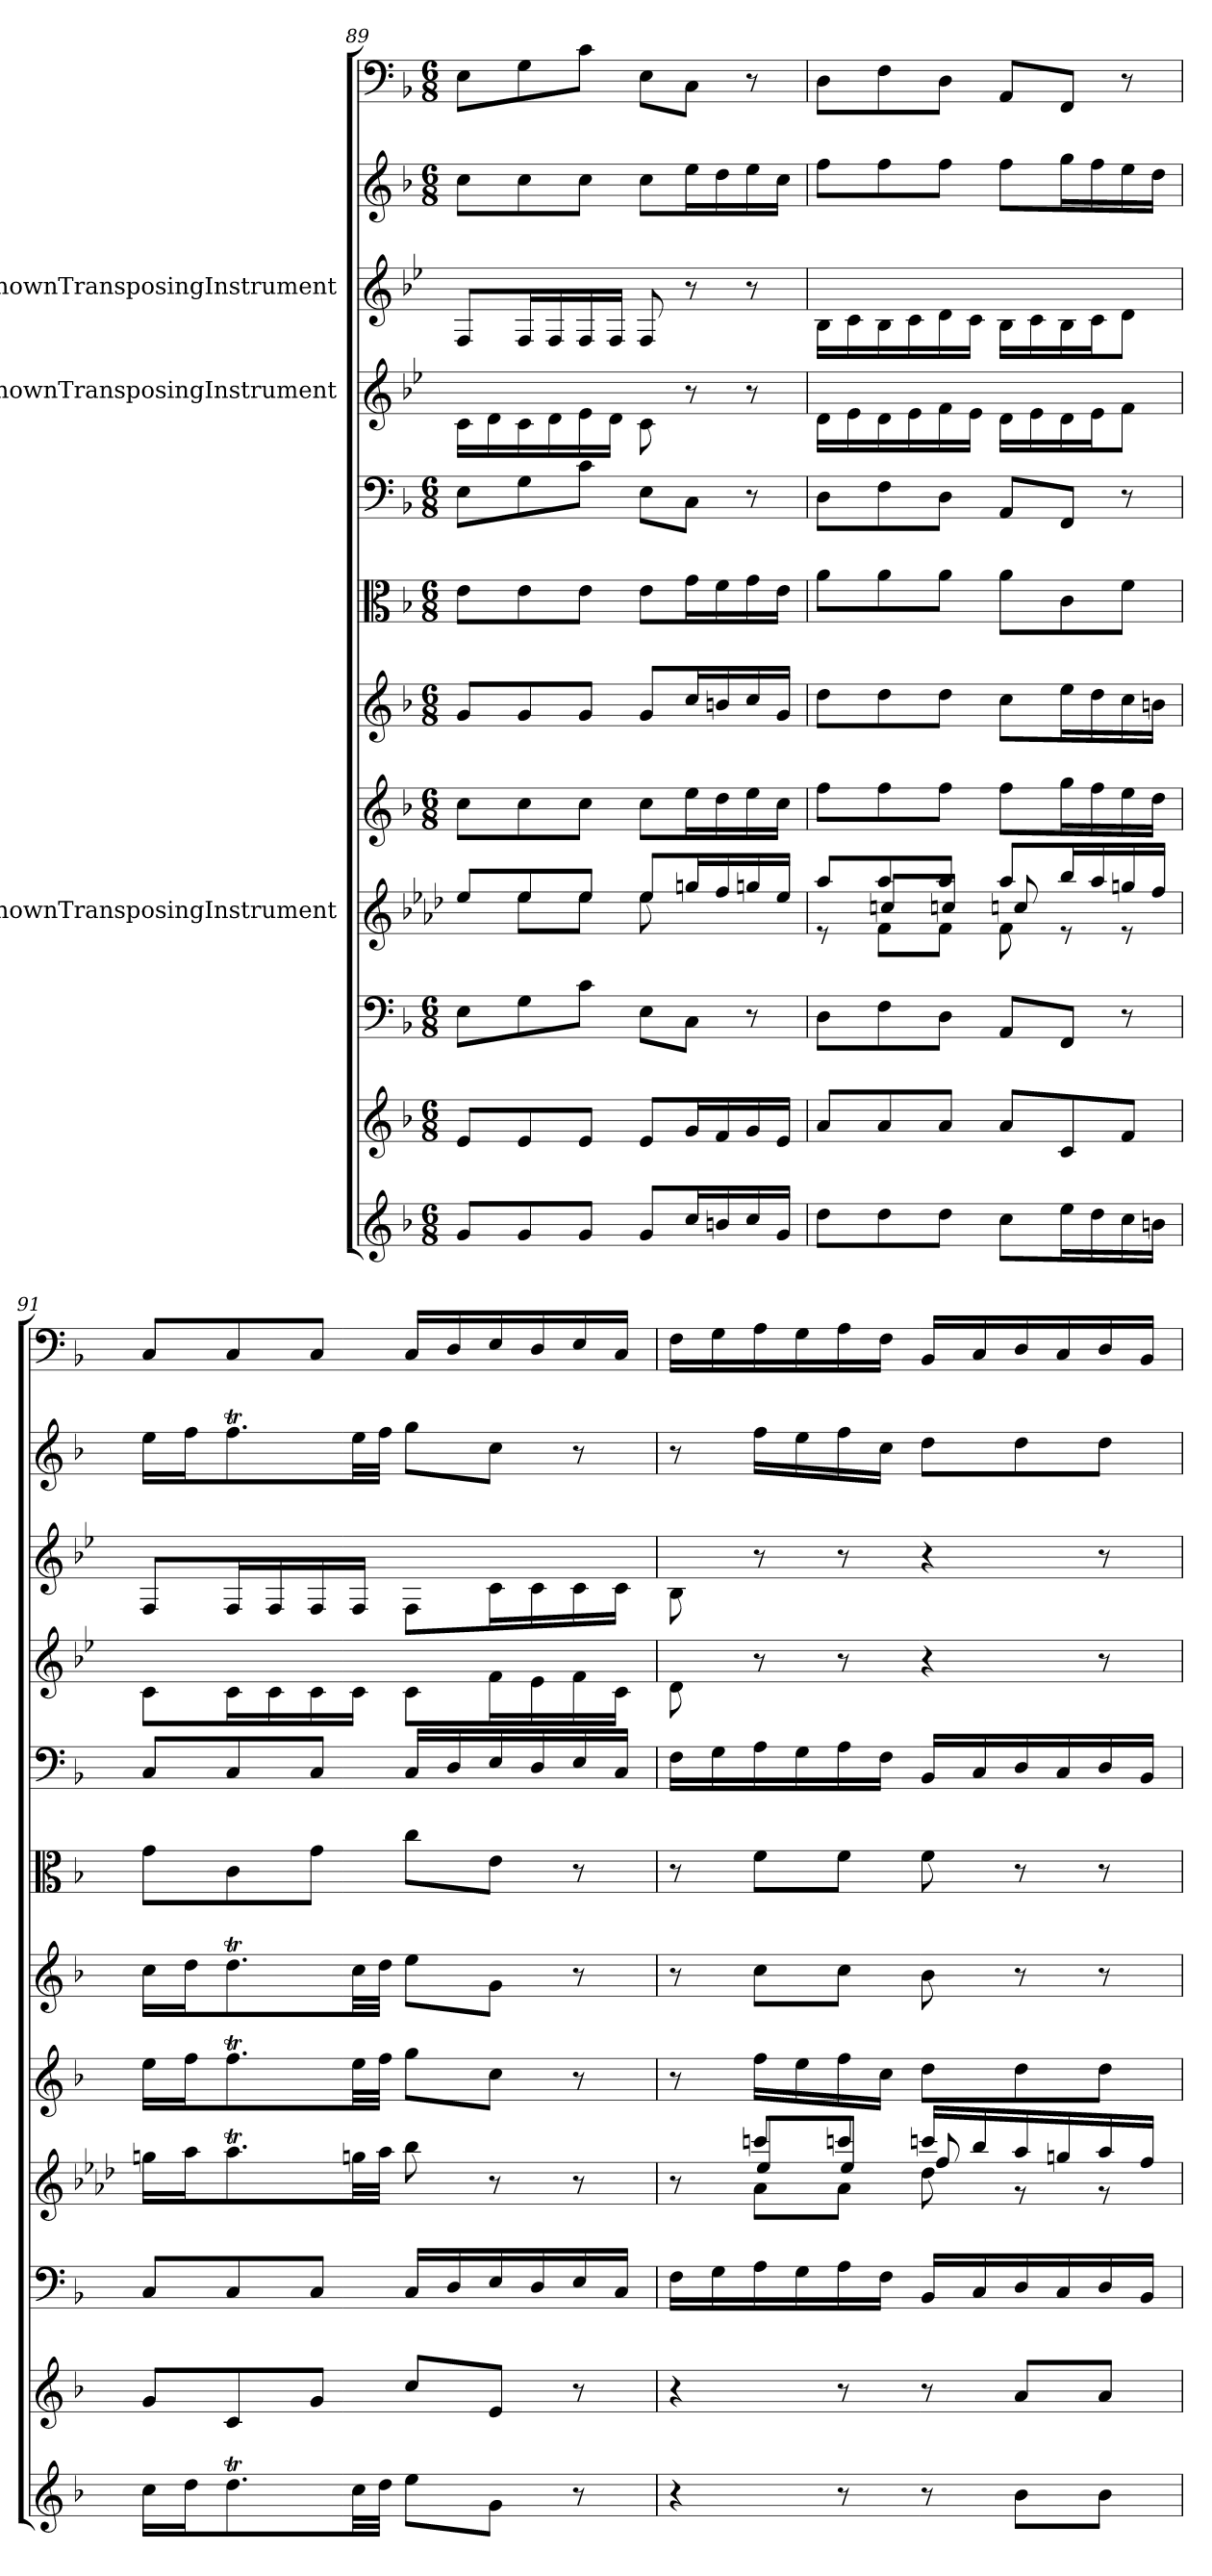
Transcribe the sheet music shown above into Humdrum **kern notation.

**kern	**kern	**kern	**kern	**kern	**kern	**kern	**kern	**kern	**kern	**kern	**kern
*part12	*part11	*part10	*part9	*part8	*part7	*part6	*part5	*part4	*part3	*part2	*part1
*staff12	*staff11	*staff10	*staff9	*staff8	*staff7	*staff6	*staff5	*staff4	*staff3	*staff2	*staff1
*	*	*	*I"UnknownTransposingInstrument	*	*	*	*	*I"UnknownTransposingInstrument	*I"UnknownTransposingInstrument	*	*
*clefG2	*clefG2	*clefF4	*clefG2	*clefG2	*clefG2	*clefC3	*clefF4	*clefG2	*clefG2	*clefG2	*clefF4
*	*	*	*ITrd2c3	*	*	*	*	*ITrd-4c-7	*ITrd-4c-7	*	*
*k[b-]	*k[b-]	*k[b-]	*k[b-]	*k[b-]	*k[b-]	*k[b-]	*k[b-]	*k[b-]	*k[b-]	*k[b-]	*k[b-]
*F:	*F:	*F:	*	*F:	*F:	*F:	*F:	*	*	*F:	*F:
*M6/8	*M6/8	*M6/8	*	*M6/8	*M6/8	*M6/8	*M6/8	*	*	*M6/8	*M6/8
=89	=89	=89	=89	=89	=89	=89	=89	=89	=89	=89	=89
*	*	*	*^	*	*	*	*	*	*	*	*
8g/L	8e/L	8E\L	8cc/L	8ryy	8cc\L	8g/L	8e\L	8E\L	16g\LL	8c/L	8cc\L	8E\L
.	.	.	.	.	.	.	.	.	16a\	.	.	.
8g/	8e/	8G\	8cc/	8cc\L	8cc\	8g/	8e\	8G\	16g\	16c/L	8cc\	8G\
.	.	.	.	.	.	.	.	.	16a\	16c/	.	.
8g/J	8e/J	8c\J	8cc/J	8cc\J	8cc\J	8g/J	8e\J	8c\J	16b-\	16c/	8cc\J	8c\J
.	.	.	.	.	.	.	.	.	16a\JJ	16c/JJ	.	.
8g/L	8e/L	8E\L	8cc/L	8cc\	8cc\L	8g/L	8e\L	8E\L	8g\	8c/	8cc\L	8E\L
16cc/L	16g/L	8C\J	16een/L	4ryy	16ee\L	16cc/L	16g\L	8C\J	8r	8r	16ee\L	8C\J
16bn/	16f/	.	16dd/	.	16dd\	16bn/	16f\	.	.	.	16dd\	.
16cc/	16g/	8r	16een/	.	16ee\	16cc/	16g\	8r	8r	8r	16ee\	8r
16g/JJ	16e/JJ	.	16cc/JJ	.	16cc\JJ	16g/JJ	16e\JJ	.	.	.	16cc\JJ	.
=90	=90	=90	=90	=90	=90	=90	=90	=90	=90	=90	=90	=90
*	*	*	*	*^	*	*	*	*	*	*	*	*
8dd\L	8a/L	8D\L	8ff/L	8ryy	8r	8ff\L	8dd\L	8a\L	8D\L	16a\LL	16f\LL	8ff\L	8D\L
.	.	.	.	.	.	.	.	.	.	16b-\	16g\	.	.
8dd\	8a/	8F\	8ff/	8an/L	8d\L	8ff\	8dd\	8a\	8F\	16a\	16f\	8ff\	8F\
.	.	.	.	.	.	.	.	.	.	16b-\	16g\	.	.
8dd\J	8a/J	8D\J	8ff/J	8an/J	8d\J	8ff\J	8dd\J	8a\J	8D\J	16cc\	16a\	8ff\J	8D\J
.	.	.	.	.	.	.	.	.	.	16b-\JJ	16g\JJ	.	.
8cc\L	8a/L	8AA/L	8ff/L	8an/	8d\	8ff\L	8cc\L	8a\L	8AA/L	16a\LL	16f\LL	8ff\L	8AA/L
.	.	.	.	.	.	.	.	.	.	16b-\	16g\	.	.
16ee\L	8c/	8FF/J	16gg/L	4ryy	8r	16gg\L	16ee\L	8c\	8FF/J	16a\	16f\	16gg\L	8FF/J
16dd\	.	.	16ff/	.	.	16ff\	16dd\	.	.	16b-\J	16g\J	16ff\	.
16cc\	8f/J	8r	16een/	.	8r	16ee\	16cc\	8f\J	8r	8cc\J	8a\J	16ee\	8r
16bn\JJ	.	.	16dd/JJ	.	.	16dd\JJ	16bn\JJ	.	.	.	.	16dd\JJ	.
*	*	*	*v	*v	*v	*	*	*	*	*	*	*	*
=91	=91	=91	=91	=91	=91	=91	=91	=91	=91	=91	=91
16cc\LL	8g/L	8C/L	16een\LL	16ee\LL	16cc\LL	8g\L	8C/L	8g\L	8c/L	16ee\LL	8C/L
16dd\J	.	.	16ff\J	16ff\J	16dd\J	.	.	.	.	16ff\J	.
8.ddT\	8c/	8C/	8.ffT\	8.ffT\	8.ddT\	8c\	8C/	16g\L	16c/L	8.ffT\	8C/
.	.	.	.	.	.	.	.	16g\	16c/	.	.
.	8g/J	8C/J	.	.	.	8g\J	8C/J	16g\	16c/	.	8C/J
32cc\LL	.	.	32een\LL	32ee\LL	32cc\LL	.	.	16g\JJ	16c/JJ	32ee\LL	.
32dd\JJJ	.	.	32ff\JJJ	32ff\JJJ	32dd\JJJ	.	.	.	.	32ff\JJJ	.
8ee\L	8cc/L	16C/LL	8gg\	8gg\L	8ee\L	8cc\L	16C/LL	8g\L	8c\L	8gg\L	16C/LL
.	.	16D/	.	.	.	.	16D/	.	.	.	16D/
8g\J	8e/J	16E/	8r	8cc\J	8g\J	8e\J	16E/	16cc\L	16g\L	8cc\J	16E/
.	.	16D/	.	.	.	.	16D/	16b-\	16g\	.	16D/
8r	8r	16E/	8r	8r	8r	8r	16E/	16cc\	16g\	8r	16E/
.	.	16C/JJ	.	.	.	.	16C/JJ	16g\JJ	16g\JJ	.	16C/JJ
=92	=92	=92	=92	=92	=92	=92	=92	=92	=92	=92	=92
*	*	*	*^	*	*	*	*	*	*	*	*
*	*	*	*	*^	*	*	*	*	*	*	*	*
4r	4r	16F\LL	8r	8ryy	8ryy	8r	8r	8r	16F\LL	8a\	8f\	8r	16F\LL
.	.	16G\	.	.	.	.	.	.	16G\	.	.	.	16G\
.	.	16A\	8aan/L	8cc/L	8f\L	16ff\LL	8cc\L	8f\L	16A\	8r	8r	16ff\LL	16A\
.	.	16G\	.	.	.	16ee\	.	.	16G\	.	.	16ee\	16G\
8r	8r	16A\	8aan/J	8cc/J	8f\J	16ff\	8cc\J	8f\J	16A\	8r	8r	16ff\	16A\
.	.	16F\JJ	.	.	.	16cc\JJ	.	.	16F\JJ	.	.	16cc\JJ	16F\JJ
8r	8r	16BB-/LL	16aan/LL	8dd/	8b-\	8dd\L	8b-\	8f\	16BB-/LL	4r	4r	8dd\L	16BB-/LL
.	.	16C/	16gg/	.	.	.	.	.	16C/	.	.	.	16C/
8b-\L	8a/L	16D/	16ff/	4ryy	8r	8dd\	8r	8r	16D/	.	.	8dd\	16D/
.	.	16C/	16een/	.	.	.	.	.	16C/	.	.	.	16C/
8b-\J	8a/J	16D/	16ff/	.	8r	8dd\J	8r	8r	16D/	8r	8r	8dd\J	16D/
.	.	16BB-/JJ	16dd/JJ	.	.	.	.	.	16BB-/JJ	.	.	.	16BB-/JJ
*	*	*	*v	*v	*v	*	*	*	*	*	*	*	*
=	=	=	=	=	=	=	=	=	=	=	=
*-	*-	*-	*-	*-	*-	*-	*-	*-	*-	*-	*-
